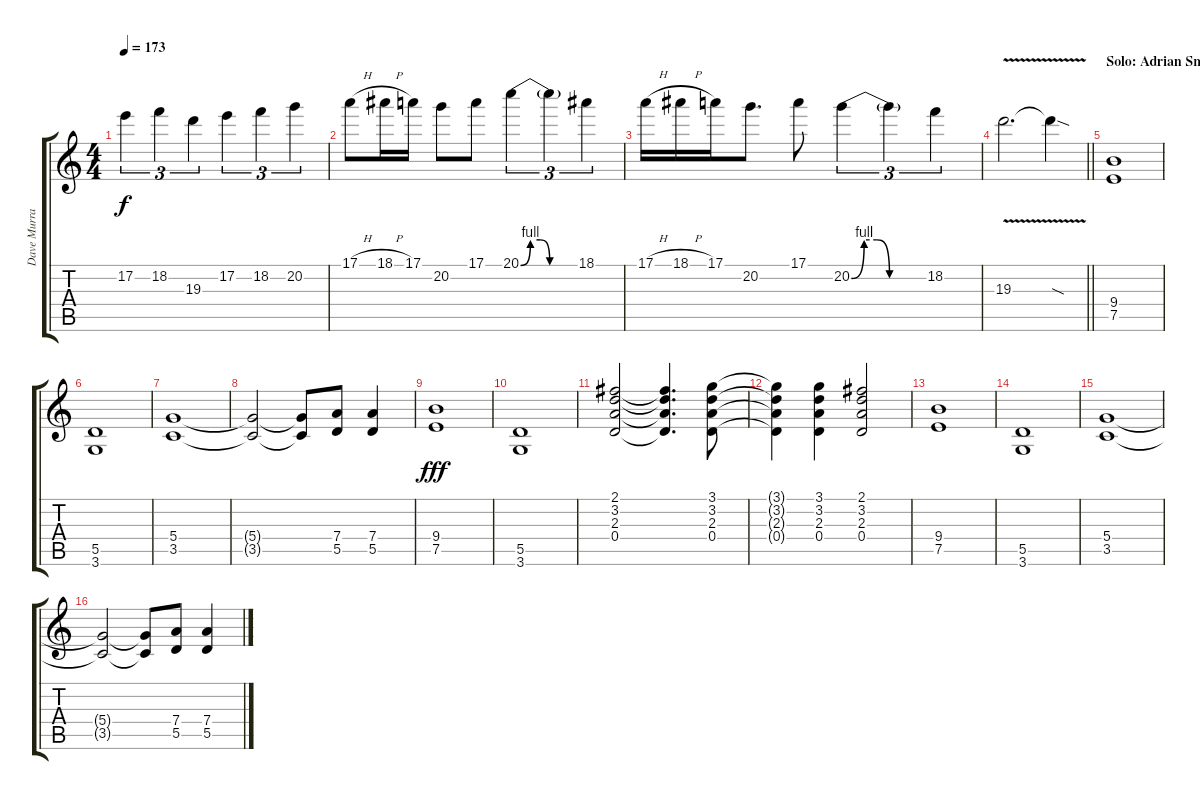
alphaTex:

\track ("Dave Murray" "Dave Murra") {instrument overdrivenguitar}
\staff {score tabs}
\tuning (E4 B3 G3 D3 A2 E2) {hide}
\ts (4 4)
\tempo 173
\clef g2
\ks c
17.2.4{tu (3 2) dy f} 18.2.4{tu (3 2)} 19.3.4{tu (3 2)} 17.2.4{tu (3 2)} 18.2.4{tu (3 2)} 20.2.4{tu (3 2)} |
17.1{h}.8 18.1{h}.16 17.1.16 20.2.8 17.1.8 20.1{be (custom 0 0 10 4 20 4 30 0 60 0)}.4{tu (3 2)} 20.1{t}.4{tu (3 2)} 18.1.4{tu (3 2)} |
17.1{h}.16 18.1{h}.16 17.1.16 20.2.8{d} 17.1.8 20.2{be (custom 0 0 10 4 20 4 30 0 60 0)}.4{tu (3 2)} 20.2{t}.4{tu (3 2)} 18.2.4{tu (3 2)} |
\barLineRight lightlight
19.3{v}.2{d} 19.3{sod t}.4 |
\section ("" "Solo: Adrian Smith")
(9.4 7.5).1 |
(5.5 3.6).1 |
(5.4 3.5).1 |
(5.4{t} 3.5{t}).2 (5.4{t} 3.5{t}).8 (7.4 5.5).8 (7.4 5.5).4 |
(9.4 7.5).1{dy fff} |
(5.5 3.6).1 |
(2.1 3.2 2.3 0.4).2 (2.1{t} 3.2{t} 2.3{t} 0.4{t}).4{d} (3.1 3.2 2.3 0.4).8 |
(3.1{t} 3.2{t} 2.3{t} 0.4{t}).4 (3.1 3.2 2.3 0.4).4 (2.1 3.2 2.3 0.4).2 |
(9.4 7.5).1 |
(5.5 3.6).1 |
(5.4 3.5).1 |
(5.4{t} 3.5{t}).2 (5.4{t} 3.5{t}).8 (7.4 5.5).8 (7.4 5.5).4
